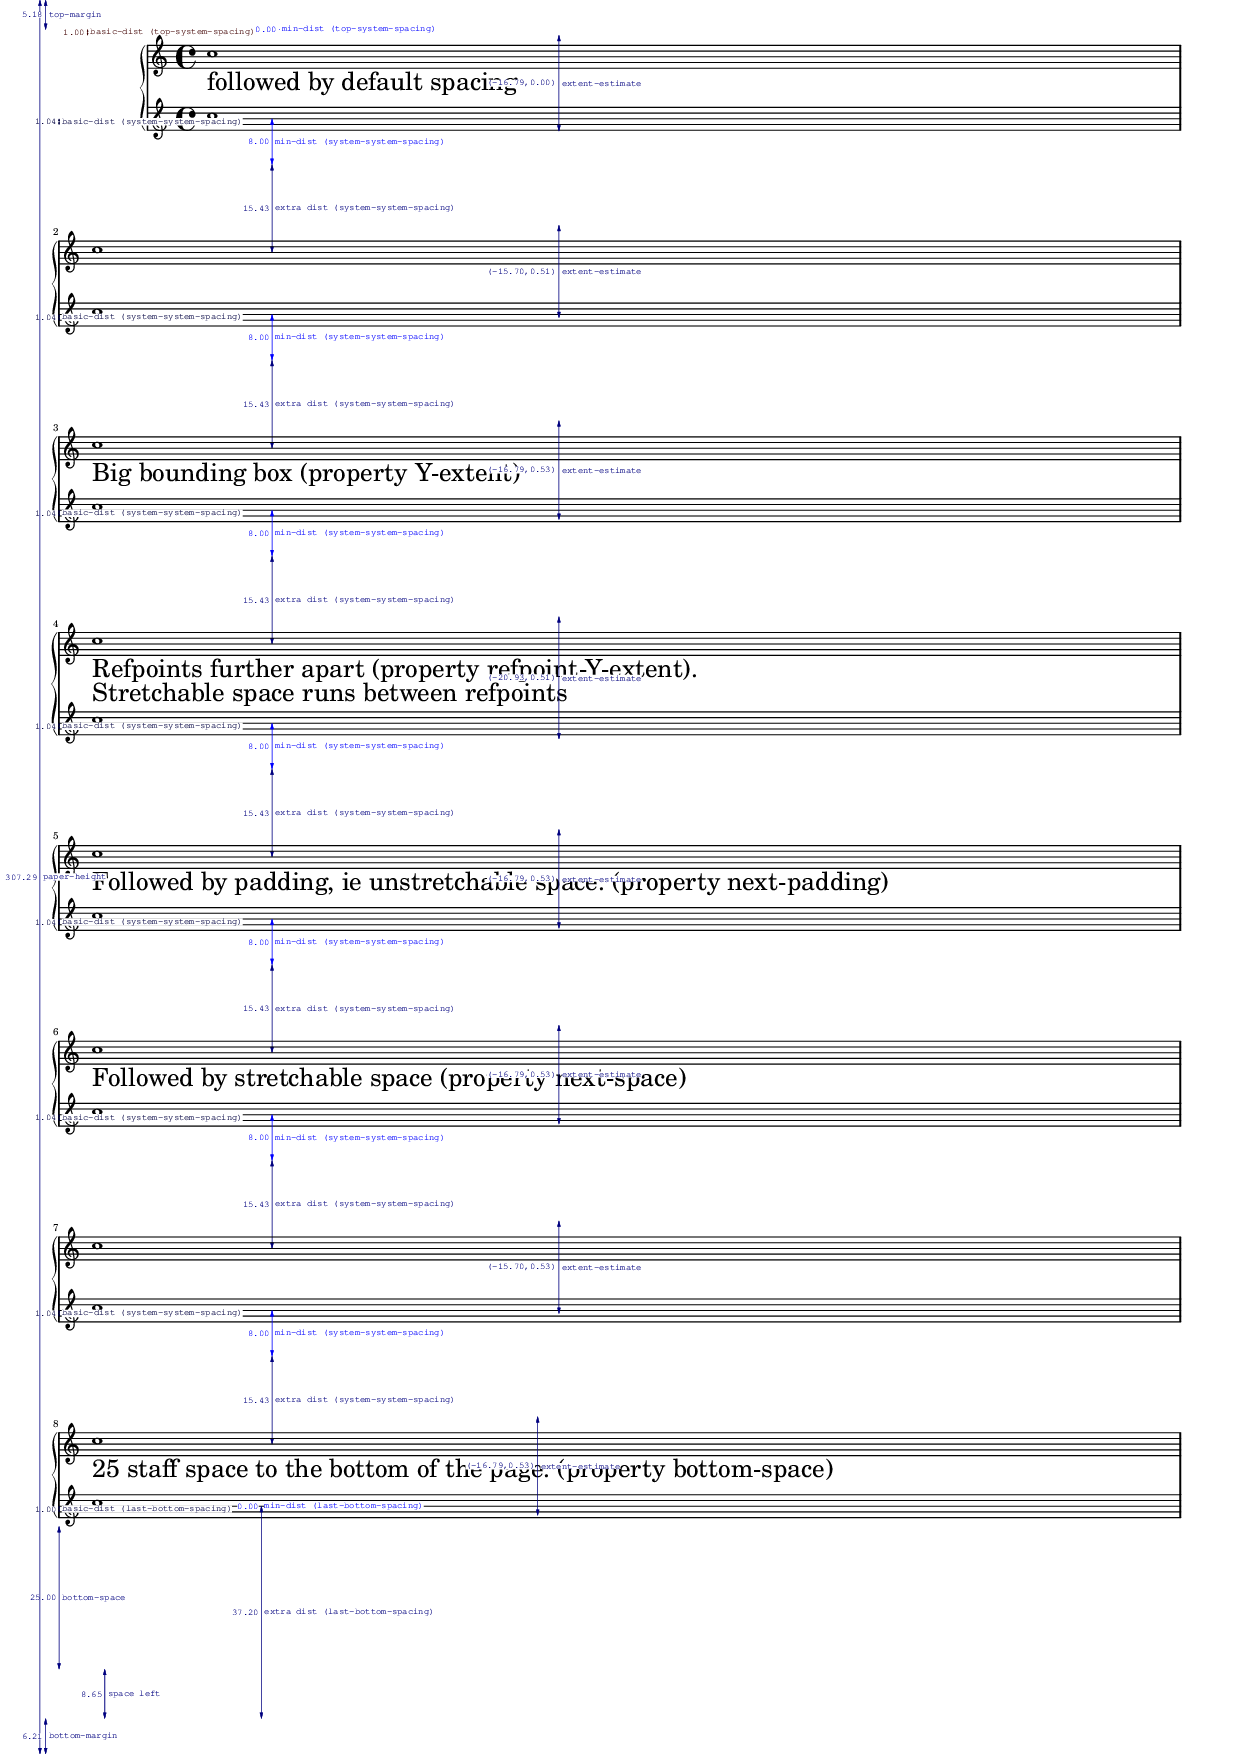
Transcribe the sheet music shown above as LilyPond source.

\version "2.10.12"

\header { texidoc = "
By setting properties in {NonMusicalPaperColumn}, vertical spacing of page layout can be adjusted.

For technical reasons, {overrideProperty} has to be used for setting properties on individual object. {\override} may still be used for global overrides.

By setting {annotate-spacing}, we can see the effect of each property.
" }

#(set-global-staff-size 11)

\book {
  \score {
    \relative c'' \new PianoStaff <<
      \new Voice  {
	c1_"followed by default spacing"\break
	c\break

	\overrideProperty
	#"Score.NonMusicalPaperColumn"
	#'line-break-system-details
	#'((Y-extent . (-30 . 10)))
	c_"Big bounding box (property Y-extent)"\break

	\overrideProperty
	#"Score.NonMusicalPaperColumn"
	#'line-break-system-details
	#'((refpoint-Y-extent . (-37 . -10)))
	c_\markup {
	  \column {
	    "Refpoints further apart (property refpoint-Y-extent)."
	    "Stretchable space runs between refpoints"
	  }
	}
	
	\break
	
	\overrideProperty
	#"Score.NonMusicalPaperColumn"
	#'line-break-system-details
	#'((next-padding . 10))

	c_"Followed by padding, ie unstretchable space. (property next-padding)" \break
	\overrideProperty
	#"Score.NonMusicalPaperColumn"
	#'line-break-system-details
	#'((next-space . 20))
	c_"Followed by stretchable space (property next-space)"\break
	c\break
	\overrideProperty
	#"Score.NonMusicalPaperColumn" #'line-break-system-details
	#'((bottom-space . 25.0)) 
	c_"25 staff space to the bottom of the page. (property bottom-space)"\break


      }
      { c1 c c c c c c c }
    >>
  }
  \paper {
    ragged-last-bottom = ##f
    annotate-spacing = ##t
    between-system-space = 1.0
    #(set! text-font-defaults
      (acons
       'font-size 6
       text-font-defaults)
      
    )
  }
}

